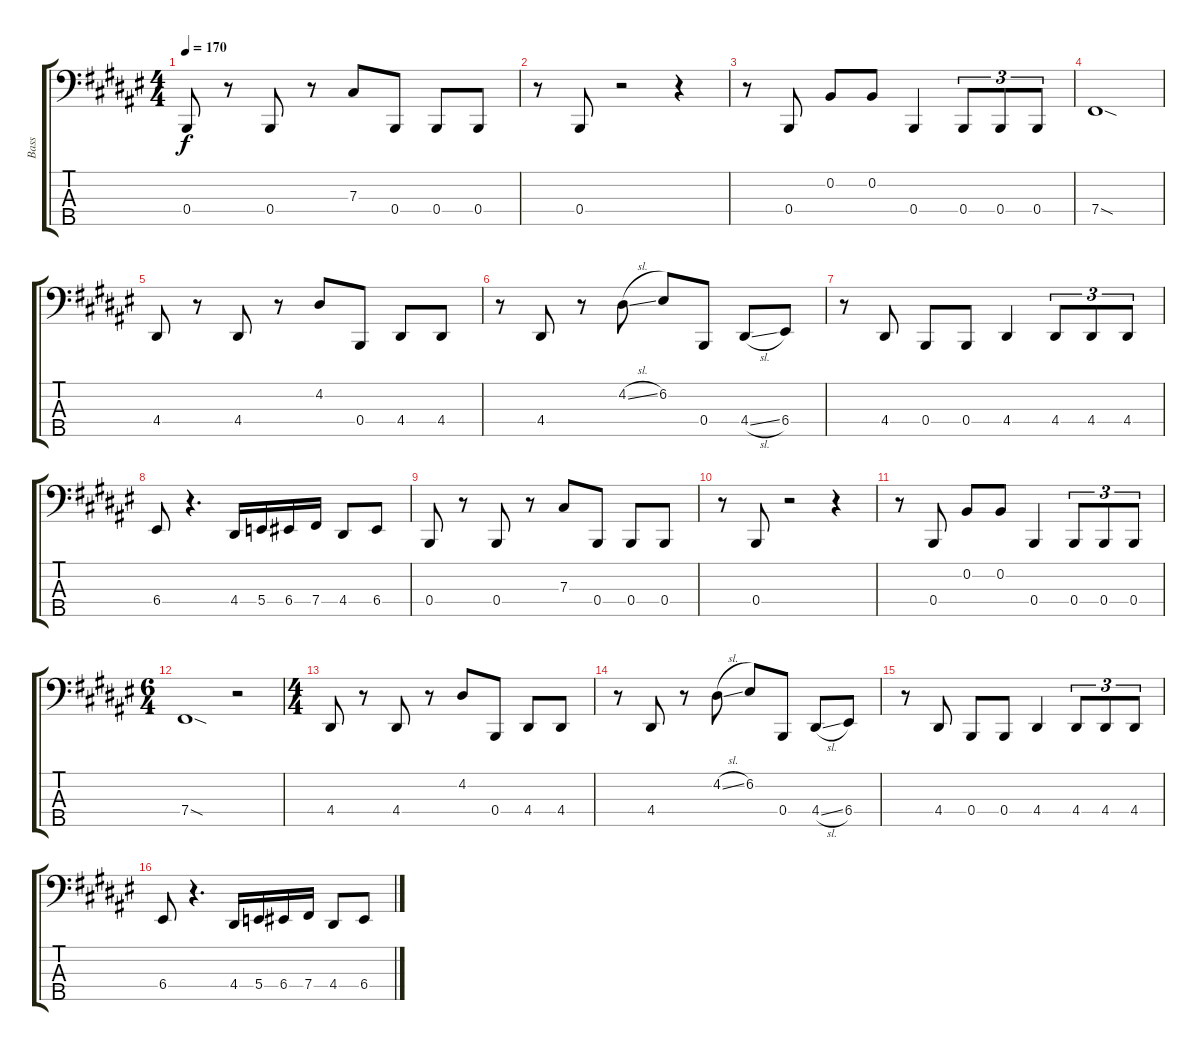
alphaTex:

\track ("Bass" "Bass") {instrument electricbassfinger}
\staff {score tabs}
\tuning (E2 B1 Gb1 B0 Ab0) {hide}
\ts (4 4)
\tempo 170
\clef f4
\ks d#minor
0.4.8{dy f} r.8 0.4.8 r.8 7.3.8 0.4.8 0.4.8 0.4.8 |
r.8 0.4.8 r.2 r.4 |
r.8 0.4.8 0.2.8 0.2.8 0.4.4 0.4.8{tu (3 2)} 0.4.8{tu (3 2)} 0.4.8{tu (3 2)} |
7.4{sod}.1 |
4.4.8 r.8 4.4.8 r.8 4.2.8 0.4.8 4.4.8 4.4.8 |
r.8 4.4.8 r.8 4.2{sl}.8 6.2.8 0.4.8 4.4{sl}.8 6.4.8 |
r.8 4.4.8 0.4.8 0.4.8 4.4.4 4.4.8{tu (3 2)} 4.4.8{tu (3 2)} 4.4.8{tu (3 2)} |
6.4.8 r.4{d} 4.4.16 5.4.16 6.4.16 7.4.16 4.4.8 6.4.8 |
0.4.8 r.8 0.4.8 r.8 7.3.8 0.4.8 0.4.8 0.4.8 |
r.8 0.4.8 r.2 r.4 |
r.8 0.4.8 0.2.8 0.2.8 0.4.4 0.4.8{tu (3 2)} 0.4.8{tu (3 2)} 0.4.8{tu (3 2)} |
\ts (6 4)
7.4{sod}.1 r.2 |
\ts (4 4)
4.4.8 r.8 4.4.8 r.8 4.2.8 0.4.8 4.4.8 4.4.8 |
r.8 4.4.8 r.8 4.2{sl}.8 6.2.8 0.4.8 4.4{sl}.8 6.4.8 |
r.8 4.4.8 0.4.8 0.4.8 4.4.4 4.4.8{tu (3 2)} 4.4.8{tu (3 2)} 4.4.8{tu (3 2)} |
6.4.8 r.4{d} 4.4.16 5.4.16 6.4.16 7.4.16 4.4.8 6.4.8
